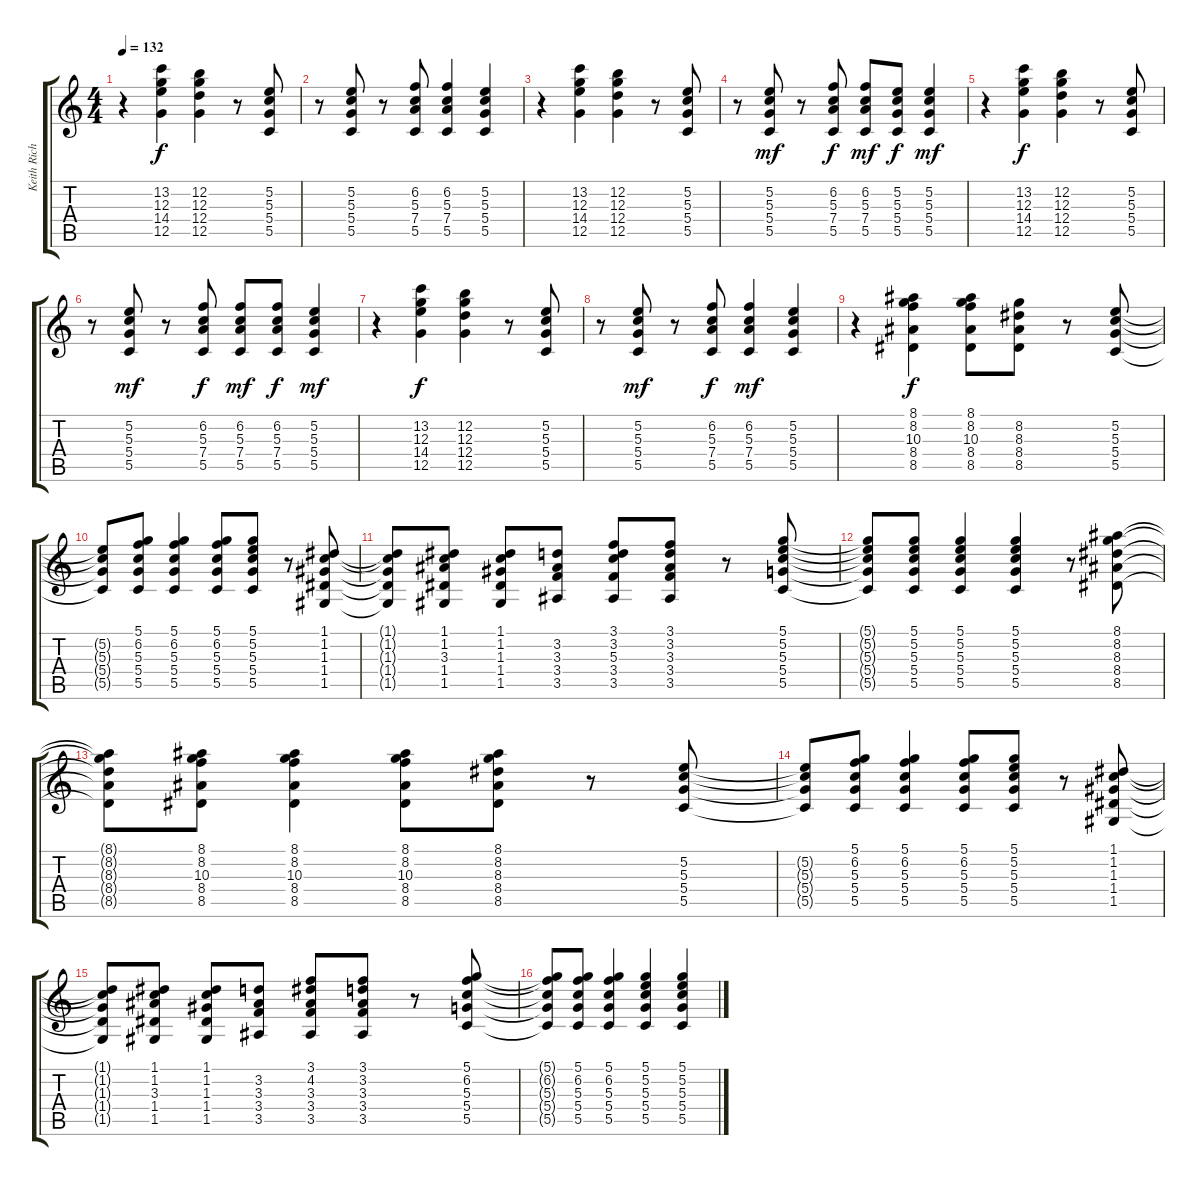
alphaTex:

\track ("Keith Richards" "Keith Rich") {instrument electricguitarclean}
\staff {score tabs}
\tuning (D4 B3 G3 D3 G2 D2) {hide}
\ts (4 4)
\tempo 132
\clef g2
\ks c
r.4{dy f instrument electricguitarclean} (13.2 12.3 14.4 12.5).4 (12.2 12.3 12.4 12.5).4 r.8 (5.2 5.3 5.4 5.5).8 |
r.8 (5.2 5.3 5.4 5.5).8 r.8 (6.2 5.3 7.4 5.5).8 (6.2 5.3 7.4 5.5).4 (5.2 5.3 5.4 5.5).4 |
r.4 (13.2 12.3 14.4 12.5).4 (12.2 12.3 12.4 12.5).4 r.8 (5.2 5.3 5.4 5.5).8 |
r.8 (5.2 5.3 5.4 5.5).8{dy mf} r.8 (6.2 5.3 7.4 5.5).8{dy f} (6.2 5.3 7.4 5.5).8{dy mf} (5.2 5.3 5.4 5.5).8{dy f} (5.2 5.3 5.4 5.5).4{dy mf} |
r.4 (13.2 12.3 14.4 12.5).4{dy f} (12.2 12.3 12.4 12.5).4 r.8 (5.2 5.3 5.4 5.5).8 |
r.8 (5.2 5.3 5.4 5.5).8{dy mf} r.8 (6.2 5.3 7.4 5.5).8{dy f} (6.2 5.3 7.4 5.5).8{dy mf} (6.2 5.3 7.4 5.5).8{dy f} (5.2 5.3 5.4 5.5).4{dy mf} |
r.4 (13.2 12.3 14.4 12.5).4{dy f} (12.2 12.3 12.4 12.5).4 r.8 (5.2 5.3 5.4 5.5).8 |
r.8 (5.2 5.3 5.4 5.5).8{dy mf} r.8 (6.2 5.3 7.4 5.5).8{dy f} (6.2 5.3 7.4 5.5).4{dy mf} (5.2 5.3 5.4 5.5).4 |
r.4 (8.1 8.2 10.3 8.4 8.5).4{dy f} (8.1 8.2 10.3 8.4 8.5).8 (8.2 8.3 8.4 8.5).8 r.8 (5.2 5.3 5.4 5.5).8 |
(5.2{t} 5.3{t} 5.4{t} 5.5{t}).8 (5.1 6.2 5.3 5.4 5.5).8 (5.1 6.2 5.3 5.4 5.5).4 (5.1 6.2 5.3 5.4 5.5).8 (5.1 5.2 5.3 5.4 5.5).8 r.8 (1.1 1.2 1.3 1.4 1.5).8 |
(1.1{t} 1.2{t} 1.3{t} 1.4{t} 1.5{t}).8 (1.1 1.2 3.3 1.4 1.5).8 (1.1 1.2 1.3 1.4 1.5).8 (3.2 3.3 3.4 3.5).8 (3.1 3.2 5.3 3.4 3.5).8 (3.1 3.2 3.3 3.4 3.5).8 r.8 (5.1 5.2 5.3 5.4 5.5).8 |
(5.1{t} 5.2{t} 5.3{t} 5.4{t} 5.5{t}).8 (5.1 5.2 5.3 5.4 5.5).8 (5.1 5.2 5.3 5.4 5.5).4 (5.1 5.2 5.3 5.4 5.5).4 r.8 (8.1 8.2 8.3 8.4 8.5).8 |
(8.1{t} 8.2{t} 8.3{t} 8.4{t} 8.5{t}).8 (8.1 8.2 10.3 8.4 8.5).8 (8.1 8.2 10.3 8.4 8.5).4 (8.1 8.2 10.3 8.4 8.5).8 (8.1 8.2 8.3 8.4 8.5).8 r.8 (5.2 5.3 5.4 5.5).8 |
(5.2{t} 5.3{t} 5.4{t} 5.5{t}).8 (5.1 6.2 5.3 5.4 5.5).8 (5.1 6.2 5.3 5.4 5.5).4 (5.1 6.2 5.3 5.4 5.5).8 (5.1 5.2 5.3 5.4 5.5).8 r.8 (1.1 1.2 1.3 1.4 1.5).8 |
(1.1{t} 1.2{t} 1.3{t} 1.4{t} 1.5{t}).8 (1.1 1.2 3.3 1.4 1.5).8 (1.1 1.2 1.3 1.4 1.5).8 (3.2 3.3 3.4 3.5).8 (3.1 4.2 3.3 3.4 3.5).8 (3.1 3.2 3.3 3.4 3.5).8 r.8 (5.1 6.2 5.3 5.4 5.5).8 |
(5.1{t} 6.2{t} 5.3{t} 5.4{t} 5.5{t}).8 (5.1 6.2 5.3 5.4 5.5).8 (5.1 6.2 5.3 5.4 5.5).4 (5.1 5.2 5.3 5.4 5.5).4 (5.1 5.2 5.3 5.4 5.5).4
